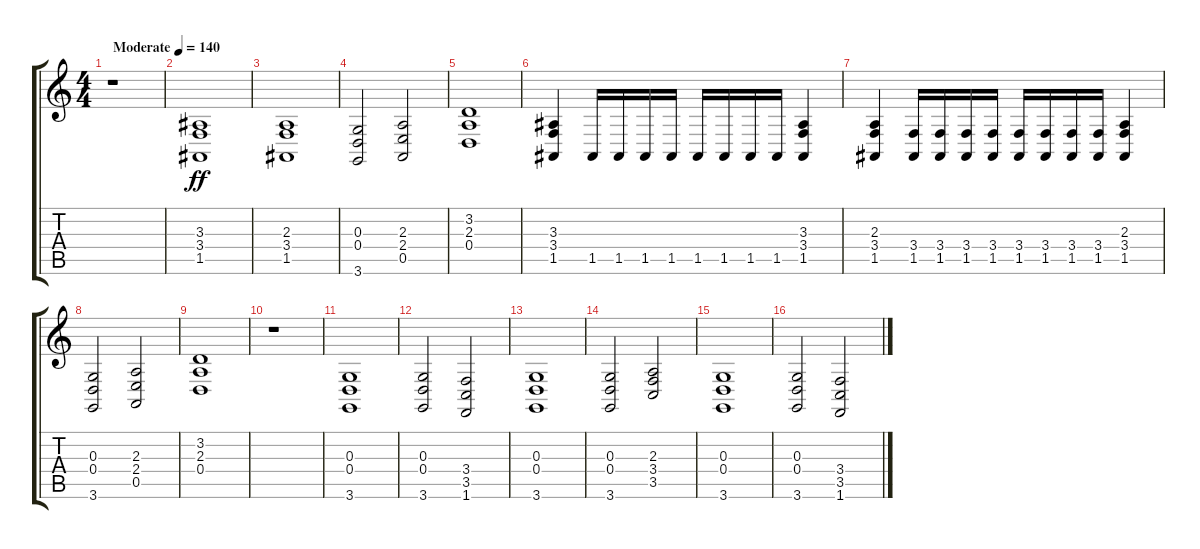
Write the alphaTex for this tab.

\track "" {instrument synthstrings1}
\staff {score tabs}
\tuning (E4 B3 G3 D3 A2 E2) {hide}
\ts (4 4)
\tempo (140 "Moderate")
\clef g2
\ks c
r.1{dy ff instrument synthstrings1} |
(3.3 3.4 1.5).1 |
(2.3 3.4 1.5).1 |
(0.3 0.4 3.6).2 (2.3 2.4 0.5).2 |
(3.2 2.3 0.4).1 |
(3.3 3.4 1.5).4 1.5.16 1.5.16 1.5.16 1.5.16 1.5.16 1.5.16 1.5.16 1.5.16 (3.3 3.4 1.5).4 |
(2.3 3.4 1.5).4 (3.4 1.5).16 (3.4 1.5).16 (3.4 1.5).16 (3.4 1.5).16 (3.4 1.5).16 (3.4 1.5).16 (3.4 1.5).16 (3.4 1.5).16 (2.3 3.4 1.5).4 |
(0.3 0.4 3.6).2 (2.3 2.4 0.5).2 |
(3.2 2.3 0.4).1 |
r.1 |
(0.3 0.4 3.6).1 |
(0.3 0.4 3.6).2 (3.4 3.5 1.6).2 |
(0.3 0.4 3.6).1 |
(0.3 0.4 3.6).2 (2.3 3.4 3.5).2 |
(0.3 0.4 3.6).1 |
(0.3 0.4 3.6).2 (3.4 3.5 1.6).2
